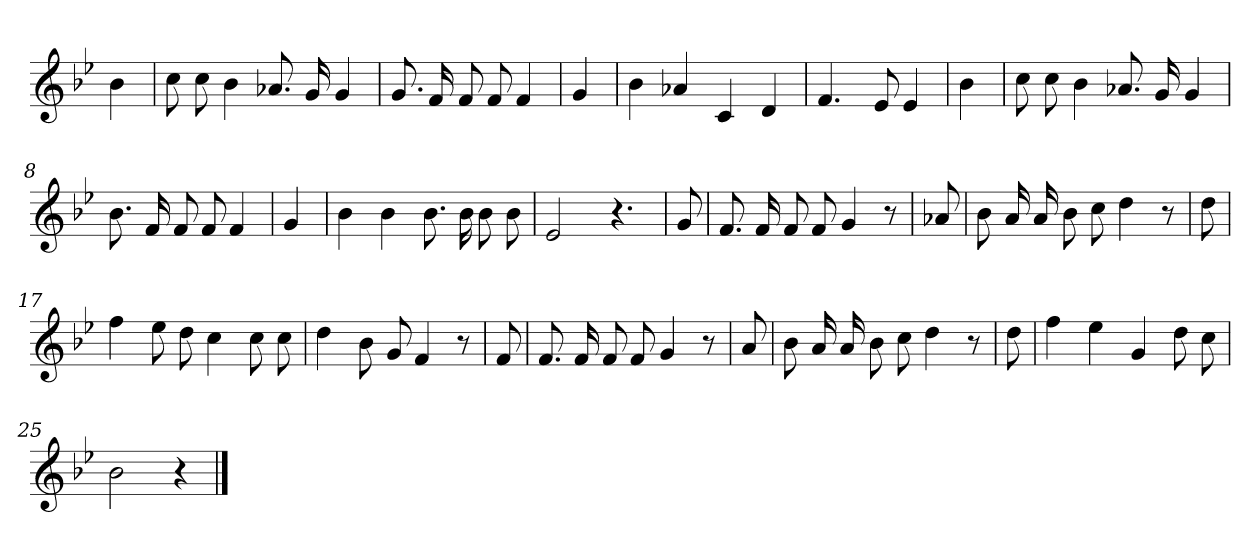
**kern
*part1
*staff1
*clefG2
*k[b-e-]
*B-:
=
4b-
=1
8cc
8cc
4b-
8.a-X
16g
4g
=2
8.g
16f
8f
8f
4f
=3
4g
=4
4b-
4a-X
4c
4d
=5
4.f
8e-
4e-
=6
4b-
=7
8cc
8cc
4b-
8.a-X
16g
4g
=8
8.b-
16f
8f
8f
4f
=9
4g
=10
4b-
4b-
8.b-
16b-
8b-
8b-
=11
2e-
4.r
=12
8g
=13
8.f
16f
8f
8f
4g
8r
=14
8a-X
=15
8b-
16a
16a
8b-
8cc
4dd
8r
=16
8dd
=17
4ff
8ee-
8dd
4cc
8cc
8cc
=18
4dd
8b-
8g
4f
8r
=19
8f
=20
8.f
16f
8f
8f
4g
8r
=21
8a
=22
8b-
16a
16a
8b-
8cc
4dd
8r
=23
8dd
=24
4ff
4ee-
4g
8dd
8cc
=25
2b-
4r
==
*-
